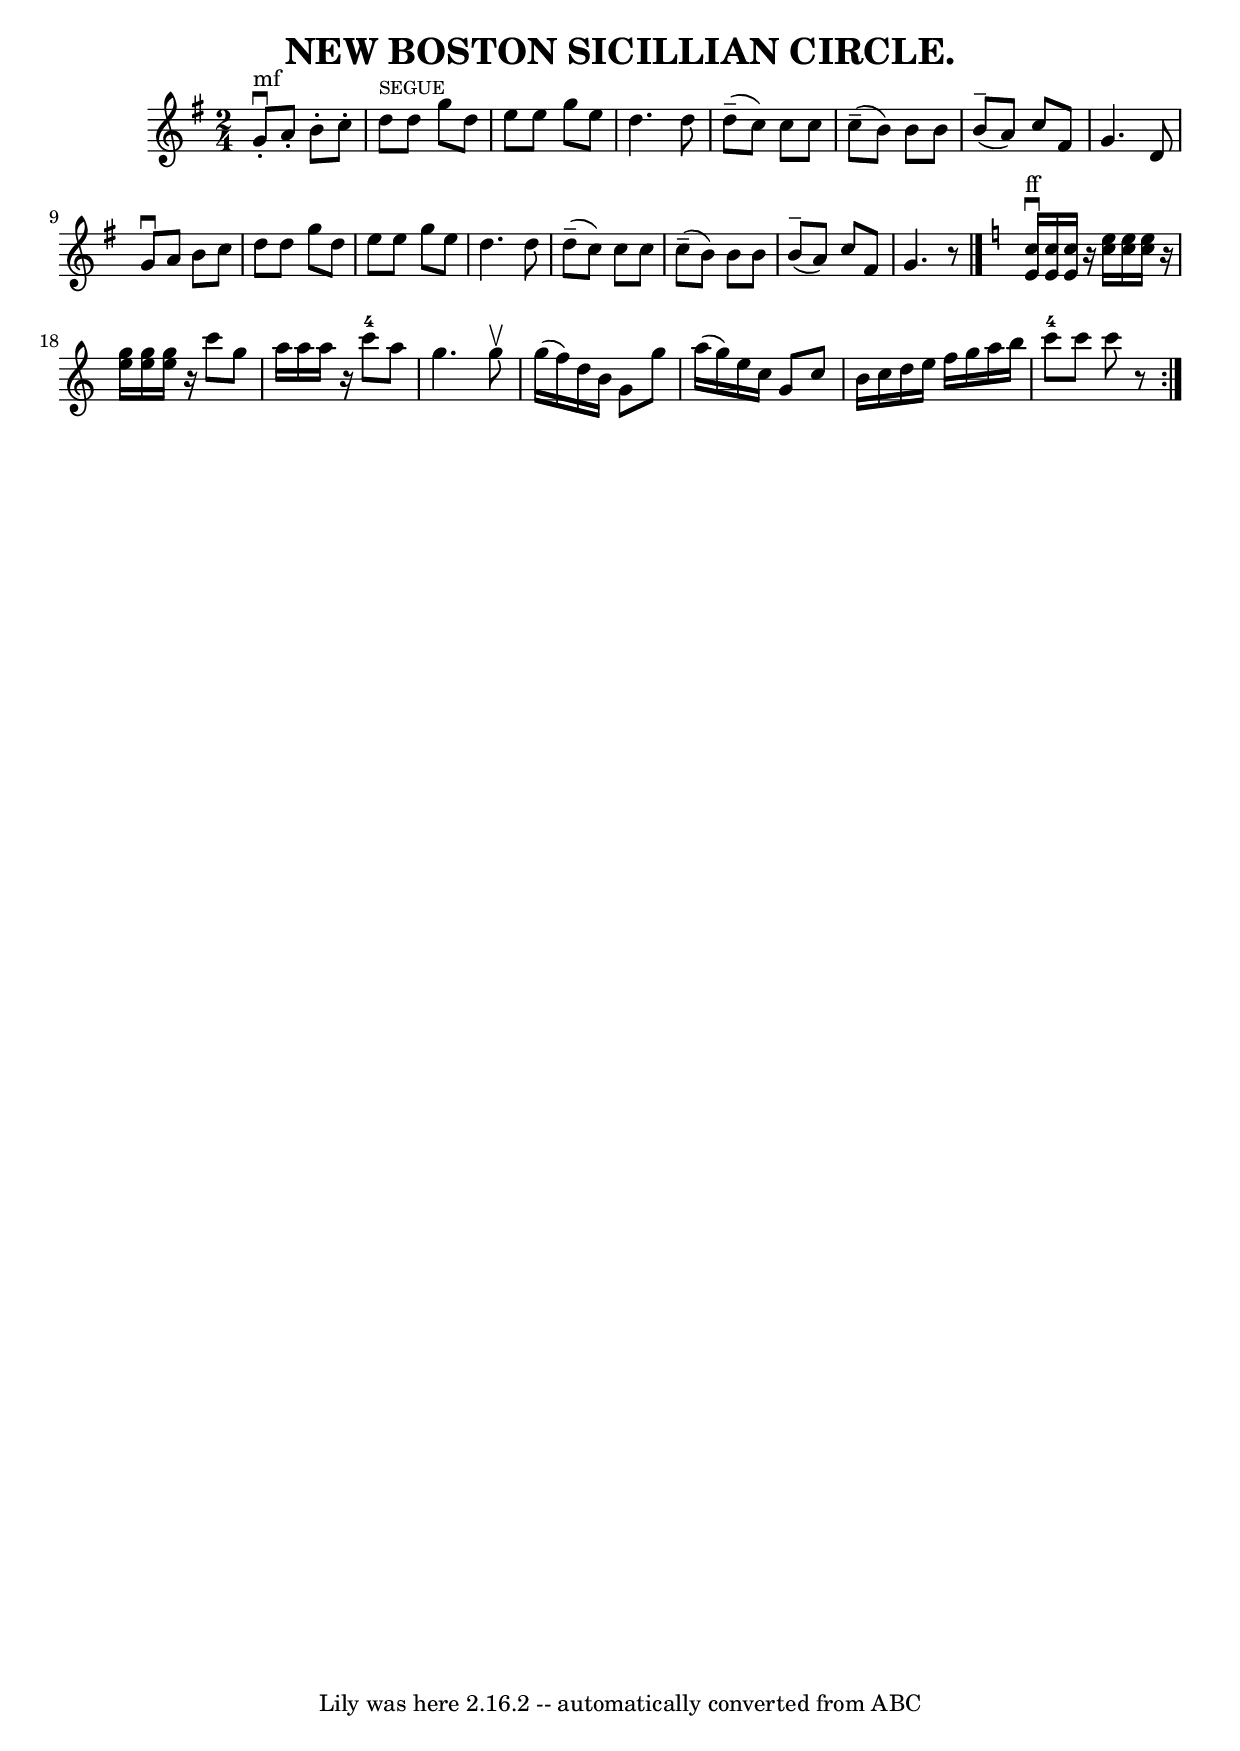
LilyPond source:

\version "2.16.2"
\include "Mammoth.ily"
\header {
  %% book = "Coles 26.5"
  crossRefNumber = "5"
  footnotes = "\\\\SICILLIAN CIRCLE. -- Right and left.  Cross four hands half round,\\\\back with left hands.  Ladies chain.  All forward and back,\\\\forward, pass by  to next couples. [Repeat:.]"
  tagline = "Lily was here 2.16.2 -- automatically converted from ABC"
  title = "NEW BOSTON SICILLIAN CIRCLE."

}
voicedefault =  {



  \repeat volta 2 {

    \time 2/4 
    \key g \major
    g'8^"mf"^\downbow-. a'8-. b'8-. c''8-. 
    |
    d''8^\segue d''8 g''8 d''8  |
    e''8 e''8    
    g''8 e''8  |
    d''4. d''8  |
    d''8 (^\tenuto c''8)  
    c''8 c''8  |
    c''8 (^\tenuto b'8) b'8 b'8  |
    
    b'8 (^\tenuto a'8) c''8 fis'8  |
    g'4. d'8  |
    
    g'8^\downbow a'8 b'8 c''8  |
    d''8 d''8 g''8 d''8  
    |
    e''8 e''8 g''8 e''8  |
    d''4. d''8  |
    
    d''8 (^\tenuto c''8) c''8 c''8  |
    c''8 (^\tenuto b'8) 
    b'8 b'8  |
    b'8 (^\tenuto a'8) c''8 fis'8  |
    
    g'4.    r8 \bar "|."   
    \key c \major
    << c''16^"ff"^\downbow e'16   >> 
    << c''16 e'16   >> << c''16 e'16   >>   r16 << e''16 c''16   >> 
    << e''16 c''16   >> << e''16 c''16   >> r16   |
    << g''16   
       e''16   >> << g''16 e''16   >> << g''16 e''16   >>   r16 c'''8    
    g''8    |
    a''16 a''16 a''16    r16 c'''8-4 a''8    
    |
    g''4. g''8^\upbow |
    g''16 (f''16) d''16    
    b'16 g'8 g''8    |
    a''16 (g''16) e''16 c''16 g'8   
    c''8  |
    b'16 c''16 d''16 e''16 f''16 g''16 a''16    
    b''16  |
    c'''8-4 c'''8 c'''8    r8 
  }   

}

\score{
  <<

    \context Staff="default"
    {
      \voicedefault 
      
    }

  >>
  \layout {
    
  }
  \midi {
  }

}
